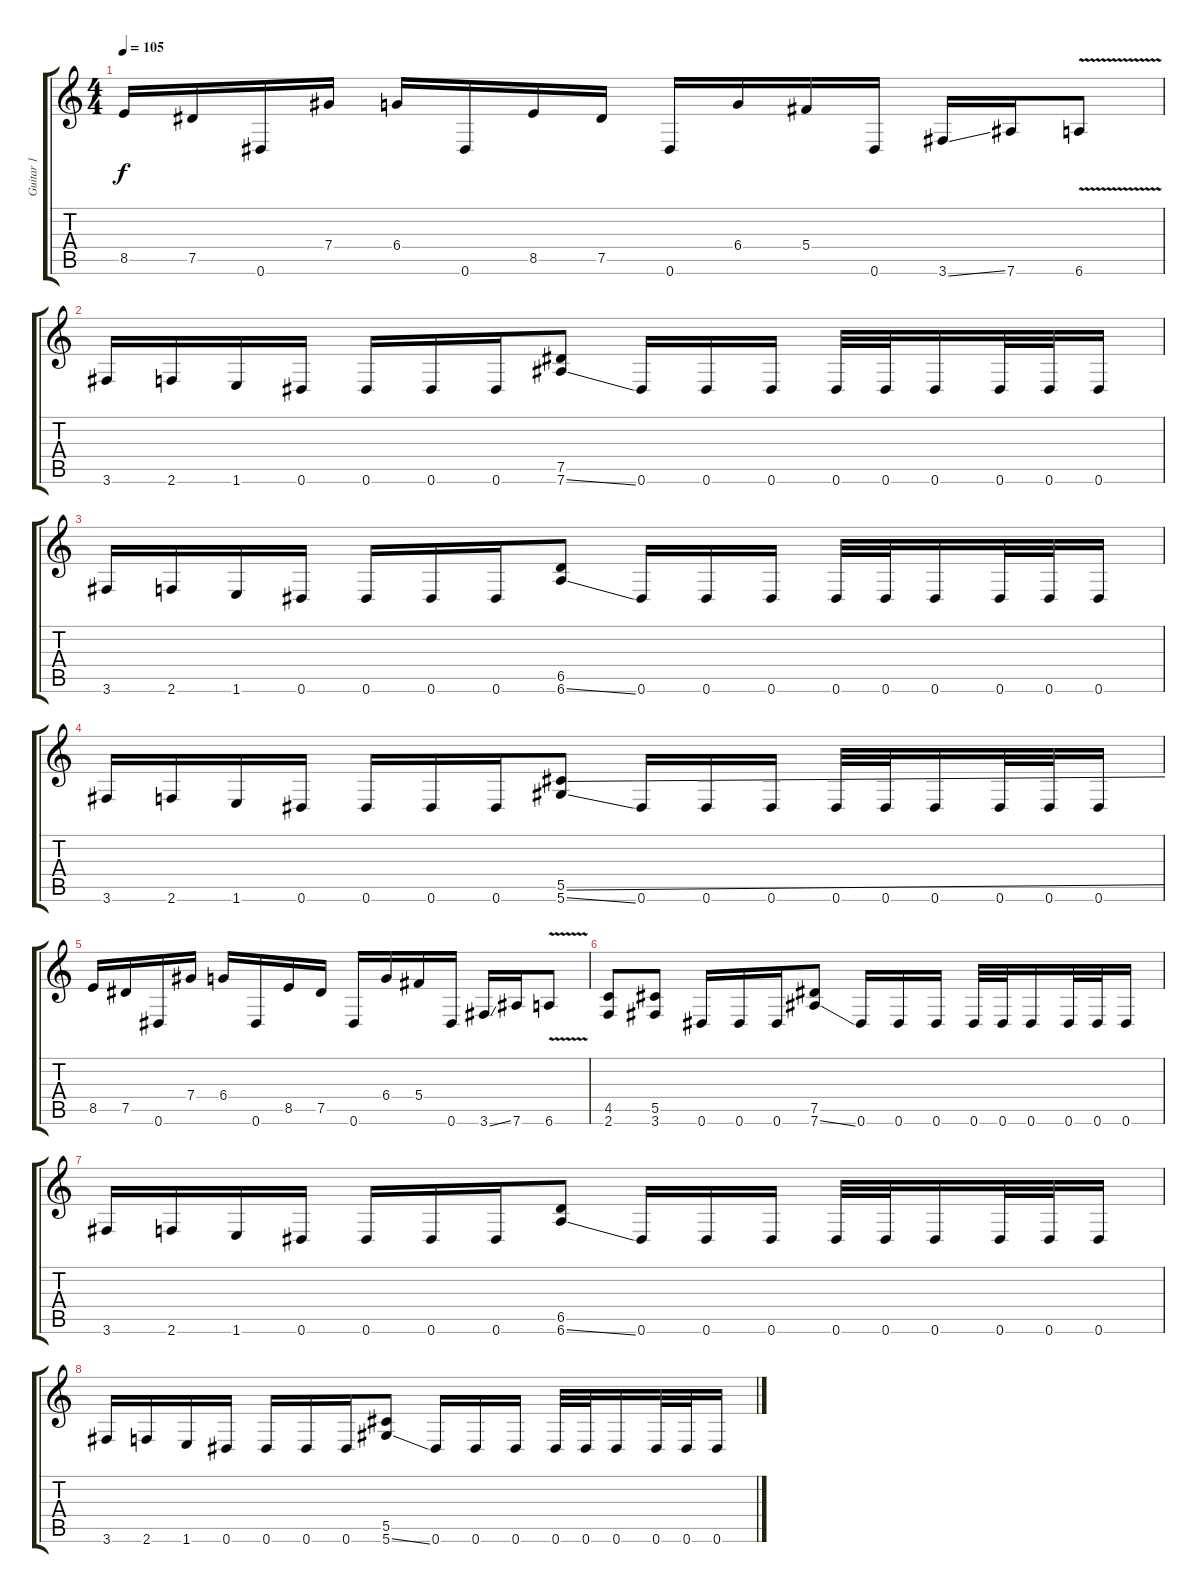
\track ("Guitar 1" "Guitar 1") {instrument overdrivenguitar}
\staff {score tabs}
\tuning (Eb4 Bb3 Gb3 Db3 Ab2 Eb2) {hide}
\ts (4 4)
\tempo 105
\clef g2
\ks c
8.5.16{dy f} 7.5.16 0.6.16 7.4.16 6.4.16 0.6.16 8.5.16 7.5.16 0.6.16 6.4.16 5.4.16 0.6.16 3.6{ss}.16 7.6.16 6.6{v}.8 |
3.6.16 2.6.16 1.6.16 0.6.16 0.6.16 0.6.16 0.6.16 (7.5 7.6{ss}).8 0.6.16 0.6.16 0.6.16 0.6.32 0.6.32 0.6.16 0.6.32 0.6.32 0.6.16 |
3.6.16 2.6.16 1.6.16 0.6.16 0.6.16 0.6.16 0.6.16 (6.5 6.6{ss}).8 0.6.16 0.6.16 0.6.16 0.6.32 0.6.32 0.6.16 0.6.32 0.6.32 0.6.16 |
3.6.16 2.6.16 1.6.16 0.6.16 0.6.16 0.6.16 0.6.16 (5.5{ss} 5.6{ss}).8 0.6.16 0.6.16 0.6.16 0.6.32 0.6.32 0.6.16 0.6.32 0.6.32 0.6.16 |
8.5.16 7.5.16 0.6.16 7.4.16 6.4.16 0.6.16 8.5.16 7.5.16 0.6.16 6.4.16 5.4.16 0.6.16 3.6{ss}.16 7.6.16 6.6{v}.8 |
(4.5 2.6).8 (5.5 3.6).8 0.6.16 0.6.16 0.6.16 (7.5 7.6{ss}).8 0.6.16 0.6.16 0.6.16 0.6.32 0.6.32 0.6.16 0.6.32 0.6.32 0.6.16 |
3.6.16 2.6.16 1.6.16 0.6.16 0.6.16 0.6.16 0.6.16 (6.5 6.6{ss}).8 0.6.16 0.6.16 0.6.16 0.6.32 0.6.32 0.6.16 0.6.32 0.6.32 0.6.16 |
3.6.16 2.6.16 1.6.16 0.6.16 0.6.16 0.6.16 0.6.16 (5.5{ss} 5.6{ss}).8 0.6.16 0.6.16 0.6.16 0.6.32 0.6.32 0.6.16 0.6.32 0.6.32 0.6.16
